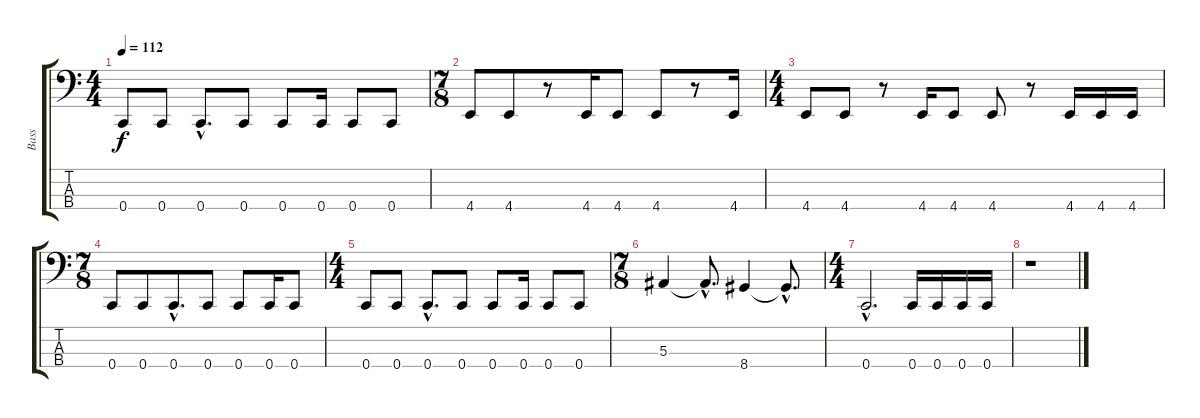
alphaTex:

\track ("Bass" "Bass") {instrument electricbassfinger}
\staff {score tabs}
\tuning (Eb2 Bb1 F1 C1) {hide}
\ts (4 4)
\tempo 112
\clef f4
\ks c
0.4.8{dy f} 0.4.8 0.4{hac}.8{d} 0.4.8 0.4.8 0.4.16 0.4.8 0.4.8 |
\ts (7 8)
4.4.8 4.4.8 r.8 4.4.16 4.4.8 4.4.8 r.8 4.4.16 |
\ts (4 4)
4.4.8 4.4.8 r.8 4.4.16 4.4.8 4.4.8 r.8 4.4.16 4.4.16 4.4.16 |
\ts (7 8)
0.4.8 0.4.8 0.4{hac}.8{d} 0.4.8 0.4.8 0.4.16 0.4.8 |
\ts (4 4)
0.4.8 0.4.8 0.4{hac}.8{d} 0.4.8 0.4.8 0.4.16 0.4.8 0.4.8 |
\ts (7 8)
5.3.4 5.3{hac t}.8{d} 8.4.4 8.4{hac t}.8{d} |
\ts (4 4)
0.4{hac}.2{d} 0.4.16 0.4.16 0.4.16 0.4.16 |
r.1
